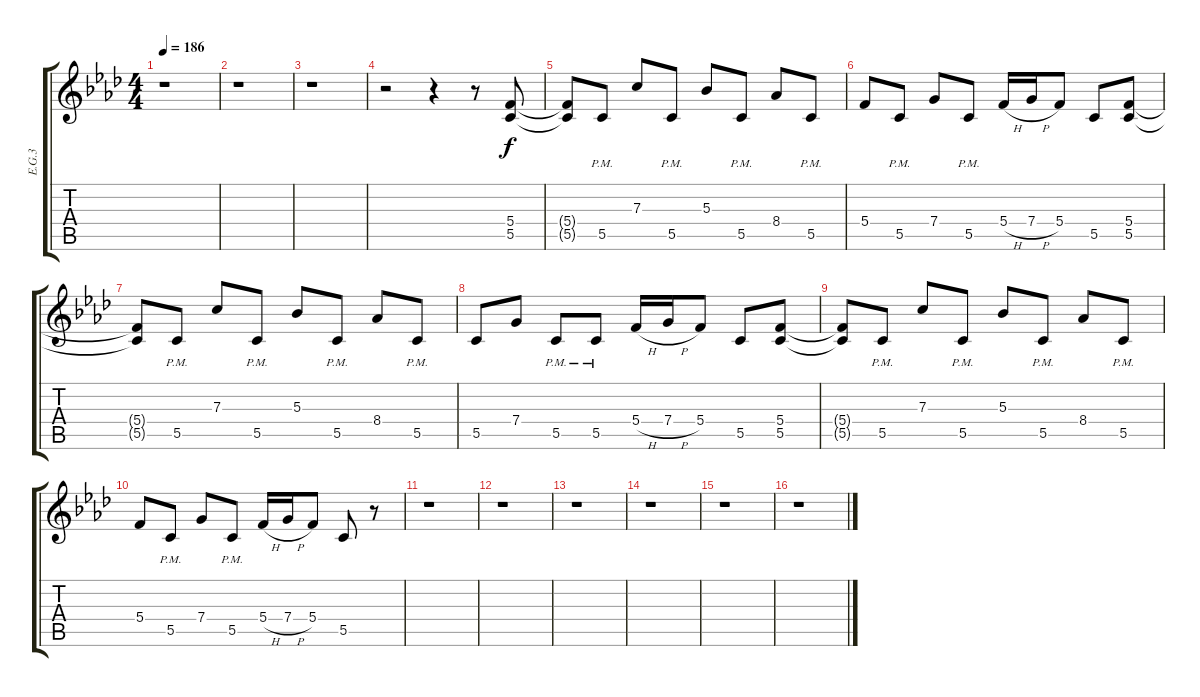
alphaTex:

\track ("E.G.3" "E.G.3") {instrument distortionguitar}
\staff {score tabs}
\tuning (D4 A3 F3 C3 G2 C2) {hide}
\ts (4 4)
\tempo 186
\clef g2
\ks ab
r.1{dy f} |
r.1 |
r.1 |
r.2 r.4 r.8 (5.4 5.5).8 |
(5.4{t} 5.5{t}).8 5.5{pm}.8 7.3.8 5.5{pm}.8 5.3.8 5.5{pm}.8 8.4.8 5.5{pm}.8 |
5.4.8 5.5{pm}.8 7.4.8 5.5{pm}.8 5.4{h}.16 7.4{h}.16 5.4.8 5.5.8 (5.4 5.5).8 |
(5.4{t} 5.5{t}).8 5.5{pm}.8 7.3.8 5.5{pm}.8 5.3.8 5.5{pm}.8 8.4.8 5.5{pm}.8 |
5.5.8 7.4.8 5.5{pm}.8 5.5{pm}.8 5.4{h}.16 7.4{h}.16 5.4.8 5.5.8 (5.4 5.5).8 |
(5.4{t} 5.5{t}).8 5.5{pm}.8 7.3.8 5.5{pm}.8 5.3.8 5.5{pm}.8 8.4.8 5.5{pm}.8 |
5.4.8 5.5{pm}.8 7.4.8 5.5{pm}.8 5.4{h}.16 7.4{h}.16 5.4.8 5.5.8 r.8 |
r.1 |
r.1 |
r.1 |
r.1 |
r.1 |
r.1
